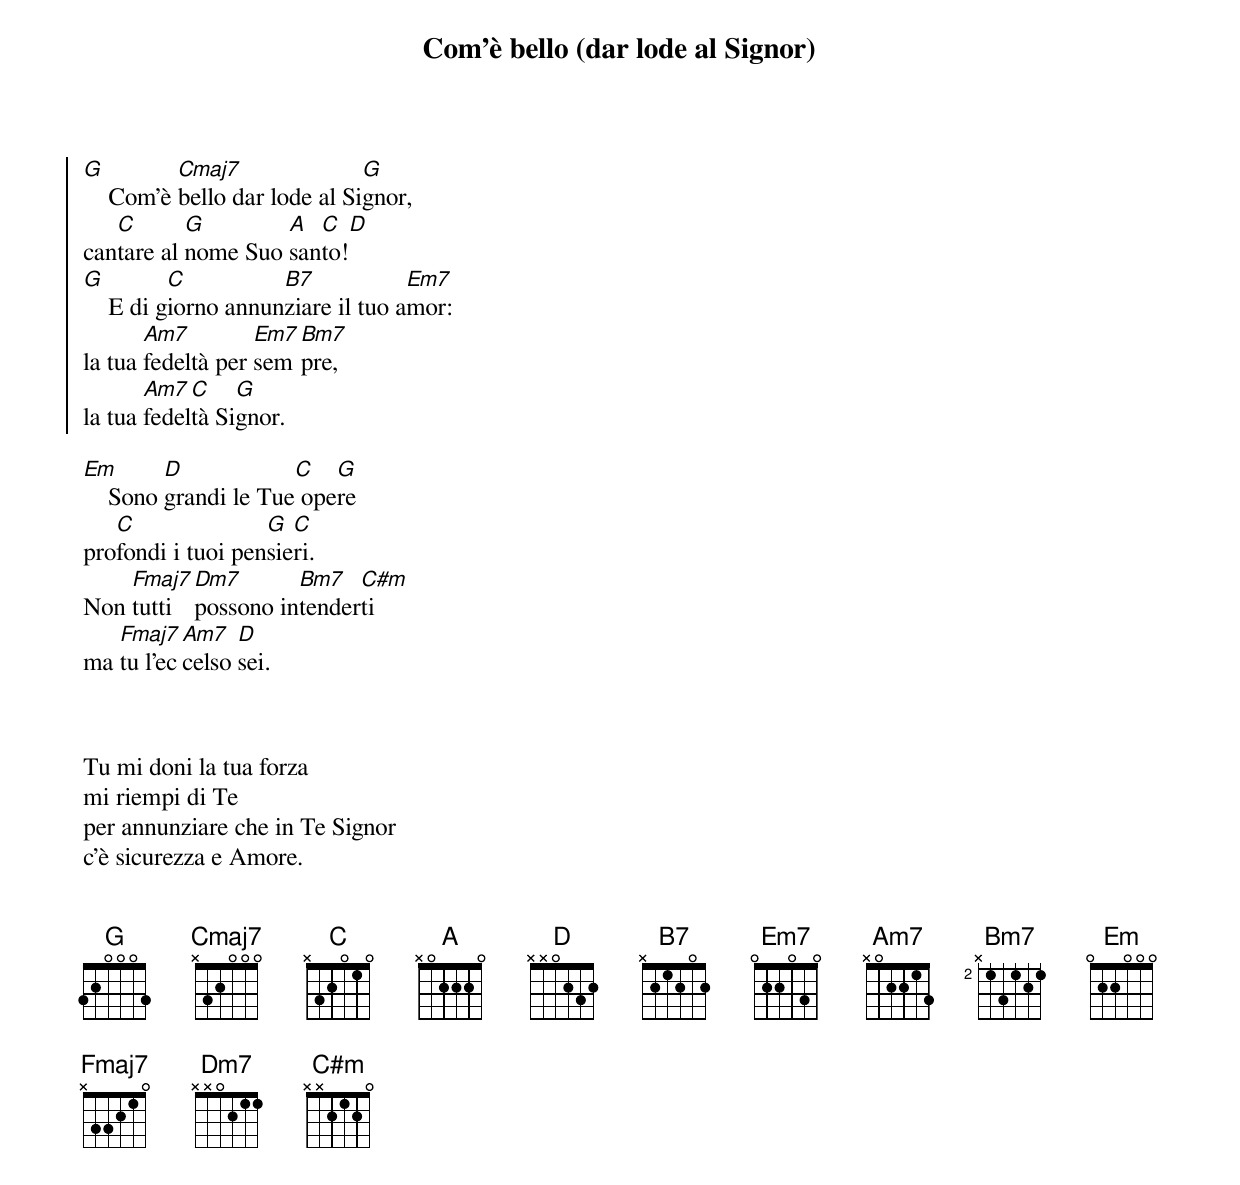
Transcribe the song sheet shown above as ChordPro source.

{title:Com'è bello (dar lode al Signor)}

{soc}
[G]    Com'è [Cmaj7]bello dar lode al Si[G]gnor,
can[C]tare al [G]nome Suo [A]san[C]to![D]
[G]    E di g[C]iorno annun[B7]ziare il tuo a[Em7]mor:
la tua [Am7]fedeltà per [Em7]sem[Bm7]pre,
la tua [Am7]fedel[C]tà Si[G]gnor.
{eoc}

[Em]    Sono [D]grandi le Tue[C] ope[G]re
pro[C]fondi i tuoi pen[G]sie[C]ri.
Non [Fmaj7]tutti [Dm7]possono in[Bm7]tender[C#m]ti
ma [Fmaj7]tu l'ec[Am7]celso [D]sei.

{soc}

{eoc}

Tu mi doni la tua forza
mi riempi di Te
per annunziare che in Te Signor
c'è sicurezza e Amore.

{soc}

{eoc}
